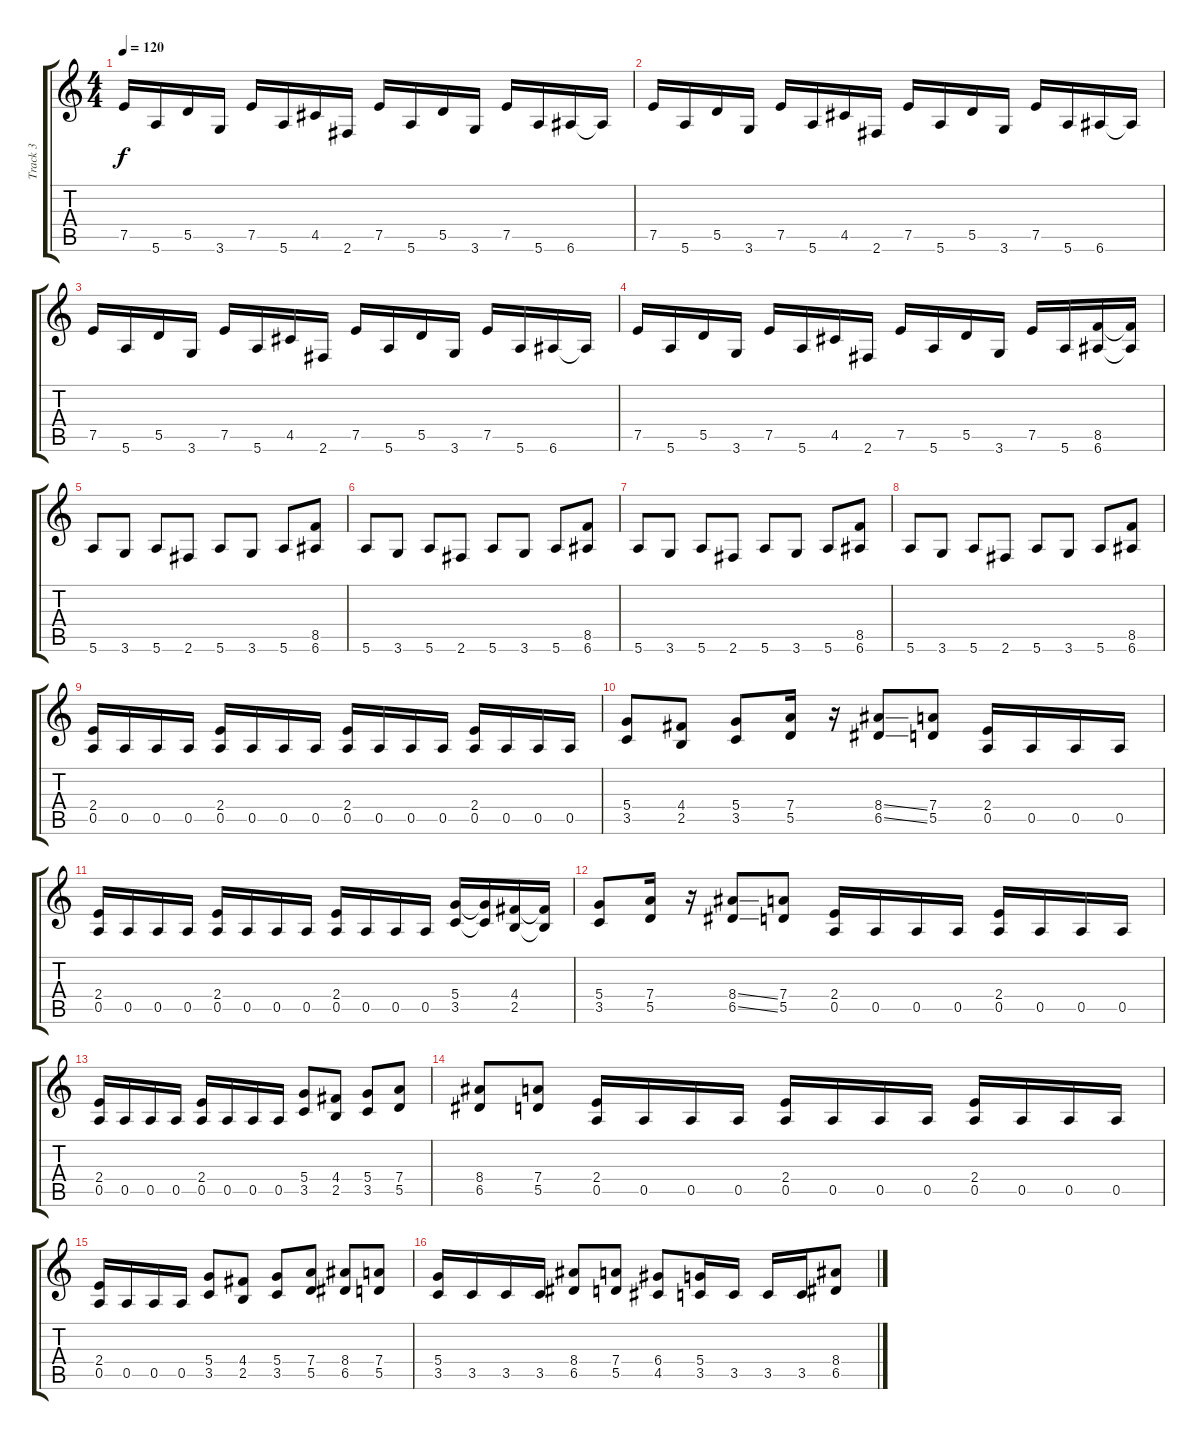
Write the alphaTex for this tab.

\track ("Track 3" "Track 3") {instrument overdrivenguitar}
\staff {score tabs}
\tuning (E4 B3 G3 D3 A2 E2) {hide}
\ts (4 4)
\tempo 120
\clef g2
\ks c
7.5.16{dy f} 5.6.16 5.5.16 3.6.16 7.5.16 5.6.16 4.5.16 2.6.16 7.5.16 5.6.16 5.5.16 3.6.16 7.5.16 5.6.16 6.6.16 6.6{t}.16 |
7.5.16 5.6.16 5.5.16 3.6.16 7.5.16 5.6.16 4.5.16 2.6.16 7.5.16 5.6.16 5.5.16 3.6.16 7.5.16 5.6.16 6.6.16 6.6{t}.16 |
7.5.16 5.6.16 5.5.16 3.6.16 7.5.16 5.6.16 4.5.16 2.6.16 7.5.16 5.6.16 5.5.16 3.6.16 7.5.16 5.6.16 6.6.16 6.6{t}.16 |
7.5.16 5.6.16 5.5.16 3.6.16 7.5.16 5.6.16 4.5.16 2.6.16 7.5.16 5.6.16 5.5.16 3.6.16 7.5.16 5.6.16 (8.5 6.6).16 (8.5{t} 6.6{t}).16 |
5.6.8 3.6.8 5.6.8 2.6.8 5.6.8 3.6.8 5.6.8 (8.5 6.6).8 |
5.6.8 3.6.8 5.6.8 2.6.8 5.6.8 3.6.8 5.6.8 (8.5 6.6).8 |
5.6.8 3.6.8 5.6.8 2.6.8 5.6.8 3.6.8 5.6.8 (8.5 6.6).8 |
5.6.8 3.6.8 5.6.8 2.6.8 5.6.8 3.6.8 5.6.8 (8.5 6.6).8 |
(2.4 0.5).16 0.5.16 0.5.16 0.5.16 (2.4 0.5).16 0.5.16 0.5.16 0.5.16 (2.4 0.5).16 0.5.16 0.5.16 0.5.16 (2.4 0.5).16 0.5.16 0.5.16 0.5.16 |
(5.4 3.5).8 (4.4 2.5).8 (5.4 3.5).8 (7.4 5.5).16 r.16 (8.4{ss} 6.5{ss}).8 (7.4 5.5).8 (2.4 0.5).16 0.5.16 0.5.16 0.5.16 |
(2.4 0.5).16 0.5.16 0.5.16 0.5.16 (2.4 0.5).16 0.5.16 0.5.16 0.5.16 (2.4 0.5).16 0.5.16 0.5.16 0.5.16 (5.4 3.5).16 (5.4{t} 3.5{t}).16 (4.4 2.5).16 (4.4{t} 2.5{t}).16 |
(5.4 3.5).8 (7.4 5.5).16 r.16 (8.4{ss} 6.5{ss}).8 (7.4 5.5).8 (2.4 0.5).16 0.5.16 0.5.16 0.5.16 (2.4 0.5).16 0.5.16 0.5.16 0.5.16 |
(2.4 0.5).16 0.5.16 0.5.16 0.5.16 (2.4 0.5).16 0.5.16 0.5.16 0.5.16 (5.4 3.5).8 (4.4 2.5).8 (5.4 3.5).8 (7.4 5.5).8 |
(8.4 6.5).8 (7.4 5.5).8 (2.4 0.5).16 0.5.16 0.5.16 0.5.16 (2.4 0.5).16 0.5.16 0.5.16 0.5.16 (2.4 0.5).16 0.5.16 0.5.16 0.5.16 |
(2.4 0.5).16 0.5.16 0.5.16 0.5.16 (5.4 3.5).8 (4.4 2.5).8 (5.4 3.5).8 (7.4 5.5).8 (8.4 6.5).8 (7.4 5.5).8 |
(5.4 3.5).16 3.5.16 3.5.16 3.5.16 (8.4 6.5).8 (7.4 5.5).8 (6.4 4.5).8 (5.4 3.5).16 3.5.16 3.5.16 3.5.16 (8.4 6.5).8
